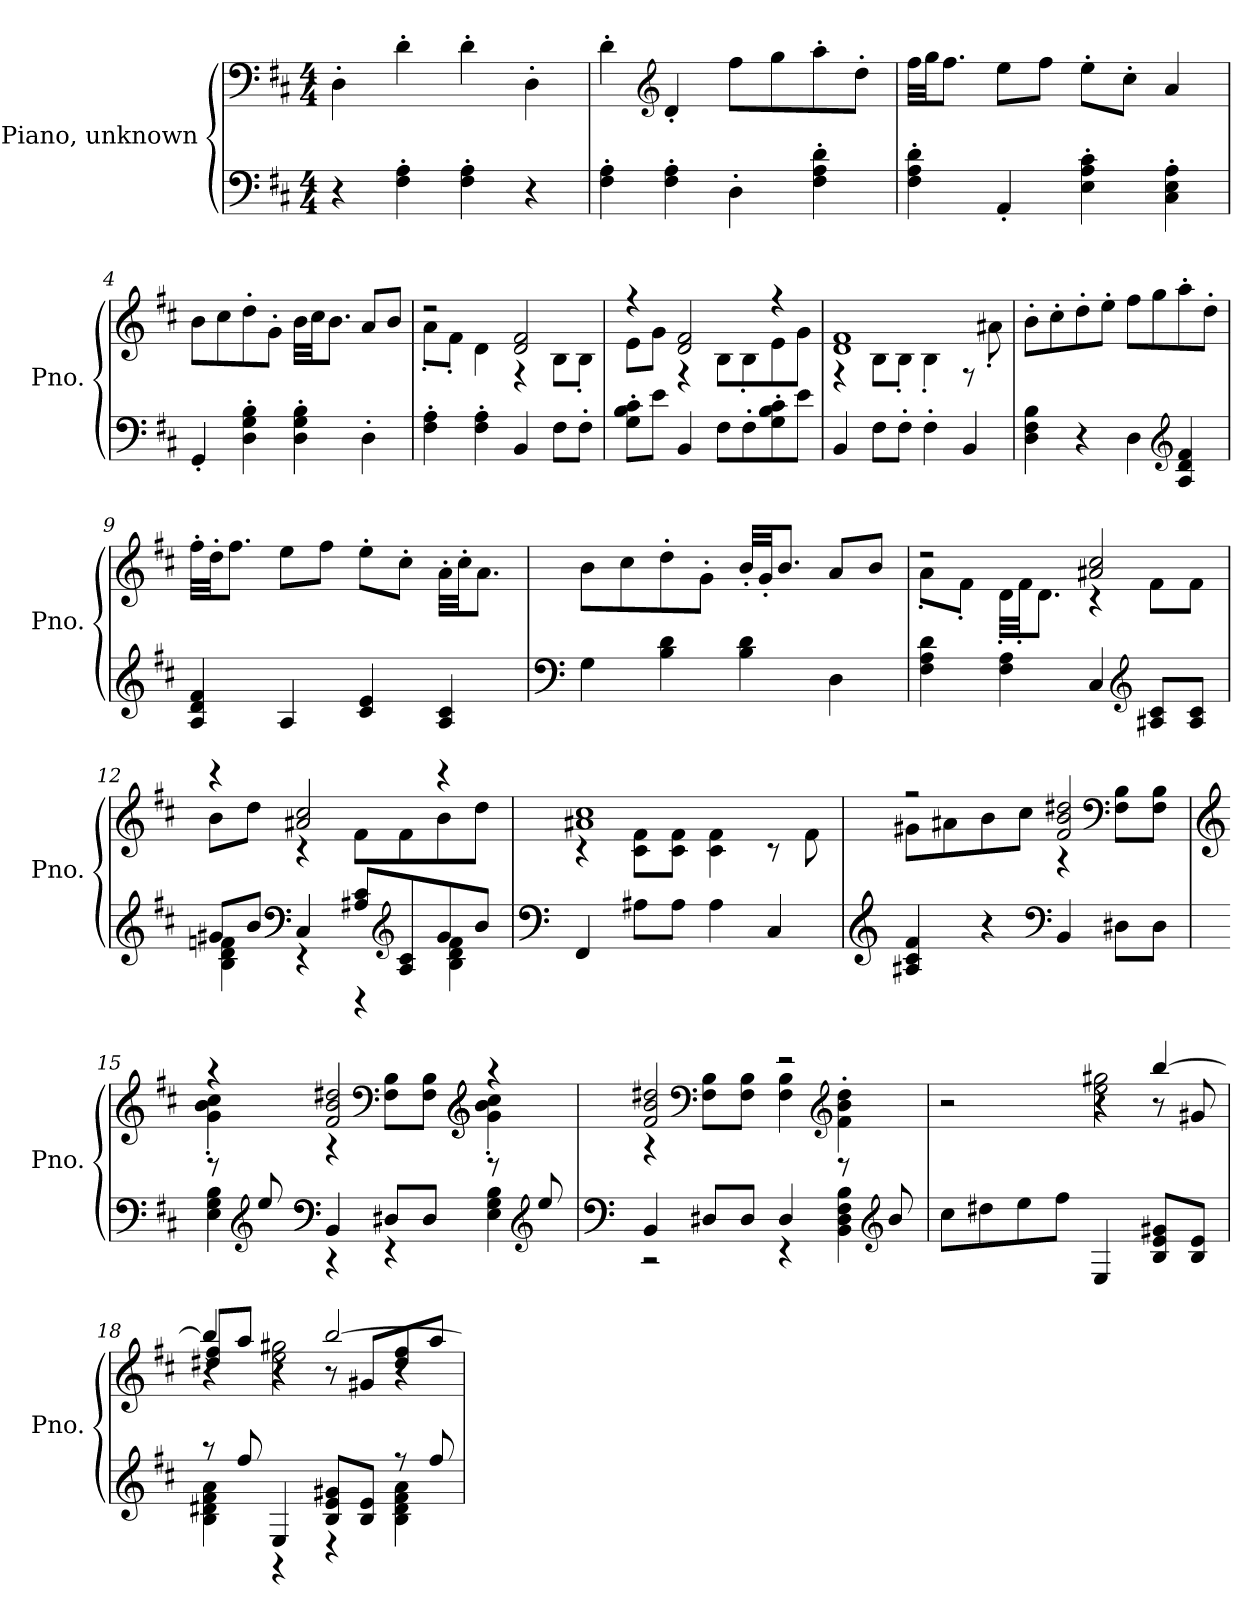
**kern	**kern
*part1	*part1
*staff2	*staff1
*I"Piano, unknown	*
*I'Pno.	*
*clefF4	*clefF4
*k[f#c#]	*k[f#c#]
*M4/4	*M4/4
*MM120	*MM120
=1	=1
4r	4D'\
4F#\' 4A\'	4d'\
4F#\' 4A\'	4d'\
4r	4D'\
=2	=2
4F#\' 4A\'	4d'\
*	*clefG2
4F#\' 4A\'	4d'/
4D'\	8ff#\L
.	8gg\
4F#\' 4A\' 4d\'	8aa'\
.	8dd'\J
=3	=3
4F#\' 4A\' 4d\'	32ff#\LLL
.	32gg\JJ
.	8.ff#\J
4AA'/	8ee\L
.	8ff#\J
4E\' 4A\' 4c#\'	8ee'\L
.	8cc#'\J
4C#\' 4E\' 4A\'	4a/
=4	=4
4GG'/	8b\L
.	8cc#\
4D\' 4G\' 4B\'	8dd'\
.	8g'\J
4D\' 4G\' 4B\'	32b\LLL
.	32cc#\JJ
.	8.b\J
4D'\	8a/L
.	8b/J
=5	=5
*	*^
4F#\' 4A\'	2r	8a'\L
.	.	8f#'\J
4F#\' 4A\'	.	4d\
4BB/	2d/ 2f#/	4r
8F#\L	.	8B\L
8F#'\J	.	8B'\J
!!LO:LB:g=z	!!
=6	=6	=6
8G\' 8B\' 8c#\'L	4r	8e\L
8e\J	.	8g\J
4BB/	2d/ 2f#/	4r
8F#\L	.	8B\L
8F#'\	.	8B'\
8G\' 8B\' 8c#\'	4r	8e\
8e\J	.	8g\J
=7	=7	=7
4BB/	1d 1f#	4r
8F#\L	.	8B\L
8F#'\J	.	8B'\J
4F#'\	.	4B'\
4BB/	.	8r
.	.	8a#X'\
*	*v	*v
=8	=8
4D\ 4F#\ 4B\	8b'\L
.	8cc#'\
4r	8dd'\
.	8ee'\J
4D\	8ff#\L
.	8gg\
*clefG2	*
4A/ 4d/ 4f#/	8aa'\
.	8dd'\J
=9	=9
4A/ 4d/ 4f#/	32ff#'\LLL
.	32dd'\JJ
.	8.ff#\J
4A/	8ee\L
.	8ff#\J
4c#/ 4e/	8ee'\L
.	8cc#'\J
4A/ 4c#/	32a'\LLL
.	32cc#'\JJ
.	8.a\J
!!LO:LB:g=z
=10	=10
*clefF4	*
4G\	8b\L
.	8cc#\
4B\ 4d\	8dd'\
.	8g'\J
4B\ 4d\	32b'/LLL
.	32g'/JJ
.	8.b/J
4D\	8a/L
.	8b/J
=11	=11
*	*^
4F#\ 4A\ 4d\	2r	8a'\L
.	.	8f#'\J
4F#\ 4A\	.	32d'\LLL
.	.	32f#'\JJ
.	.	8.d\J
4C#/	2a#X/ 2cc#/	4r
*clefG2	*	*
8A#X/ 8c#/L	.	8f#\L
8A#/ 8c#/J	.	8f#\J
=12	=12	=12
*^	*	*
8g#X/L	4B\ 4d\ 4fn\	4r	8b\L
8b/J	.	.	8dd\J
*clefF4	*	*	*
4C#/	4r	2a#X/ 2cc#/	4r
8A#X/ 8c#/L	4r	.	8f#\L
*clefG2	*	*	*
8A#/ 8c#/	.	.	8f#\
8g#/	4B\ 4d\ 4f\	4r	8b\
8b/J	.	.	8dd\J
*v	*v	*	*
!!LO:LB:g=z	!!
=13	=13	=13
*clefF4	*	*
4FF#/	1a#X 1cc#	4r
8A#X\L	.	8c#\ 8f#\L
8A#\J	.	8c#\ 8f#\J
4A#\	.	4c#\ 4f#\
4C#/	.	8r
.	.	8f#\
=14	=14	=14
*clefG2	*	*
4A#X/ 4c#/ 4f#/	2r	8g#X\L
.	.	8a#X\
4r	.	8b\
.	.	8cc#\J
*clefF4	*	*
4BB/	2f#/ 2b/ 2dd#X/	4r
*	*clefF4	*
8D#X\L	.	8F#\ 8B\L
8D#\J	.	8F#\ 8B\J
=15	=15	=15
*	*clefG2	*
*^	*	*
8r	4E\ 4G\ 4B\	4r	4g\' 4b\' 4cc#\'
*clefG2	*	*	*
8ee/	.	.	.
*clefF4	*	*	*
4BB/	4r	2f#/ 2b/ 2dd#X/	4r
*	*	*clefF4	*
8D#X/L	4r	.	8F#\ 8B\L
8D#/J	.	.	8F#\ 8B\J
*	*	*clefG2	*
8r	4E\ 4G\ 4B\	4r	4g\' 4b\' 4cc#\'
*clefG2	*	*	*
8ee/	.	.	.
!!LO:LB:g=z	!!
=16	=16	=16	=16
*clefF4	*	*	*
4BB/	2r	2f#/ 2b/ 2dd#X/	4r
*	*	*clefF4	*
8D#X/L	.	.	8F#\ 8B\L
8D#/J	.	.	8F#\ 8B\J
4D#/	4r	2r	4F#\ 4B\
*	*	*clefG2	*
8r	4BB\ 4D#\ 4F#\ 4B\	.	4f#\' 4b\' 4dd#\'
*clefG2	*	*	*
8b/	.	.	.
*v	*v	*	*
=17	=17	=17
*	*	*^
8cc#\L	2r	2r	2r
8dd#X\	.	.	.
8ee\	.	.	.
8ff#\J	.	.	.
4E/	4r	2ee\ 2gg#X\	4r
8B/ 8e/ 8g#X/L	[4bb/	.	8r
8B/ 8e/J	.	.	8g#X/
=18	=18	=18	=18
*^	*	*	*
8r	4B\ 4d#X\ 4f#\ 4a\	4bb/]	4r	8dd#X/ 8ff#/L
8ff#/	.	.	.	8aa/J
4E/	4r	4r	2ee\ 2gg#X\	4r
8B/ 8e/ 8g#X/L	4r	[2bb/	.	8r
8B/ 8e/J	.	.	.	8g#X/L
8r	4B\ 4d#\ 4f#\ 4a\	.	4r	8dd#/ 8ff#/
8ff#/	.	.	.	8aa/J
*v	*v	*	*	*
*	*v	*v	*v
=	=
*-	*-
